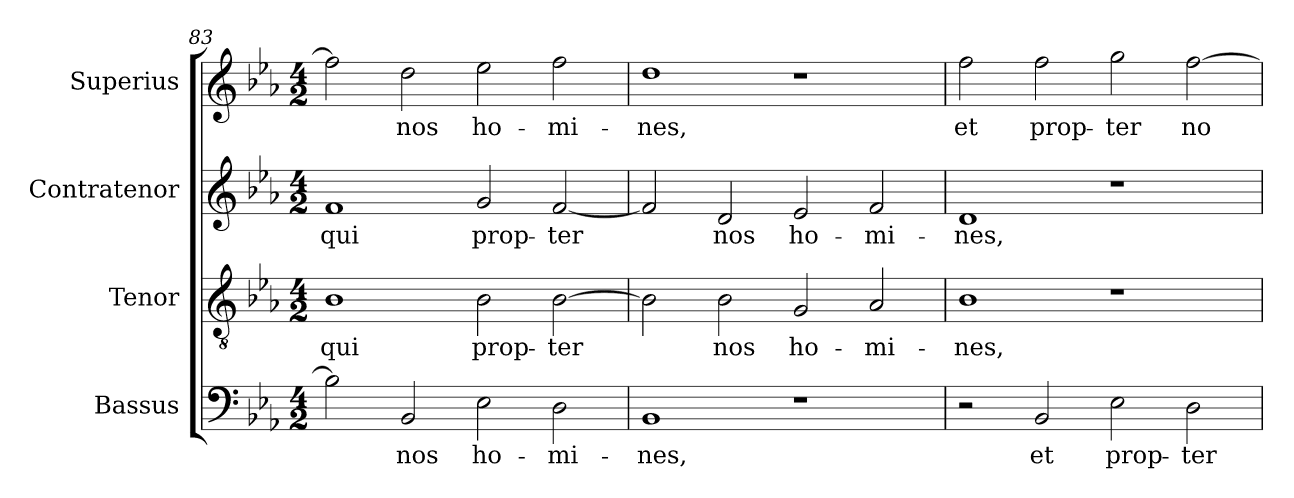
**kern	**text	**kern	**text	**kern	**text	**kern	**text
*part4	*part4	*part3	*part3	*part2	*part2	*part1	*part1
*staff4	*staff4	*staff3	*staff3	*staff2	*staff2	*staff1	*staff1
*I"Bassus	*	*I"Tenor	*	*I"Contratenor	*	*I"Superius	*
*I'B.	*	*I'T.	*	*	*	*	*
*clefF4	*	*clefGv2	*	*clefG2	*	*clefG2	*
*	*	*ITrd7c12	*	*ITrd7c12	*	*	*
*k[b-e-a-]	*	*k[b-e-a-]	*	*k[b-e-a-]	*	*k[b-e-a-]	*
*E-:	*	*E-:	*	*E-:	*	*E-:	*
*M4/2	*	*M4/2	*	*M4/2	*	*M4/2	*
=83	=83	=83	=83	=83	=83	=83	=83
!	!	!	!LO:LY:b:color=#000000	!	!	!	!
!	!	!	!	!	!LO:LY:b:color=#000000	!	!
2B-i\]	.	1BB-i	qui	1Fi	qui	2ffi\]	.
!	!LO:LY:b:color=#000000	!	!	!	!	!	!
!	!	!	!	!	!	!	!LO:LY:b:color=#000000
2BB-i/	nos	.	.	.	.	2ddi\	nos
!	!LO:LY:b:color=#000000	!	!	!	!	!	!
!	!	!	!LO:LY:b:color=#000000	!	!	!	!
!	!	!	!	!	!LO:LY:b:color=#000000	!	!
!	!	!	!	!	!	!	!LO:LY:b:color=#000000
2E-i\	ho-	2BB-i\	prop-	2Gi/	prop-	2ee-i\	ho-
!	!LO:LY:b:color=#000000	!	!	!	!	!	!
!	!	!	!LO:LY:b:color=#000000	!	!	!	!
!	!	!	!	!	!LO:LY:b:color=#000000	!	!
!	!	!	!	!	!	!	!LO:LY:b:color=#000000
2Di\	-mi-	[>2BB-i\	-ter	[<2Fi/	-ter	2ffi\	-mi-
=84	=84	=84	=84	=84	=84	=84	=84
!	!LO:LY:b:color=#000000	!	!	!	!	!	!
!	!	!	!	!	!	!	!LO:LY:b:color=#000000
1BB-i	-nes,	2BB-i\]	.	2Fi/]	.	1ddi	-nes,
!	!	!	!LO:LY:b:color=#000000	!	!	!	!
!	!	!	!	!	!LO:LY:b:color=#000000	!	!
.	.	2BB-i\	nos	2Di/	nos	.	.
!	!	!	!LO:LY:b:color=#000000	!	!	!	!
!	!	!	!	!	!LO:LY:b:color=#000000	!	!
1r	.	2GGi/	ho-	2E-i/	ho-	1r	.
!	!	!	!LO:LY:b:color=#000000	!	!	!	!
!	!	!	!	!	!LO:LY:b:color=#000000	!	!
.	.	2AA-i/	-mi-	2Fi/	-mi-	.	.
!!LO:PB:g=z
=85	=85	=85	=85	=85	=85	=85	=85
!	!	!	!LO:LY:b:color=#000000	!	!	!	!
!	!	!	!	!	!LO:LY:b:color=#000000	!	!
!	!	!	!	!	!	!	!LO:LY:b:color=#000000
2r	.	1BB-i	-nes,	1Di	-nes,	2ffi\	et
!	!LO:LY:b:color=#000000	!	!	!	!	!	!
!	!	!	!	!	!	!	!LO:LY:b:color=#000000
2BB-i/	et	.	.	.	.	2ffi\	prop-
!	!LO:LY:b:color=#000000	!	!	!	!	!	!
!	!	!	!	!	!	!	!LO:LY:b:color=#000000
2E-i\	prop-	1r	.	1r	.	2ggi\	-ter
!	!LO:LY:b:color=#000000	!	!	!	!	!	!
!	!	!	!	!	!	!	!LO:LY:b:color=#000000
2Di\	-ter	.	.	.	.	[>2ffi\	no-
=	=	=	=	=	=	=	=
*-	*-	*-	*-	*-	*-	*-	*-
